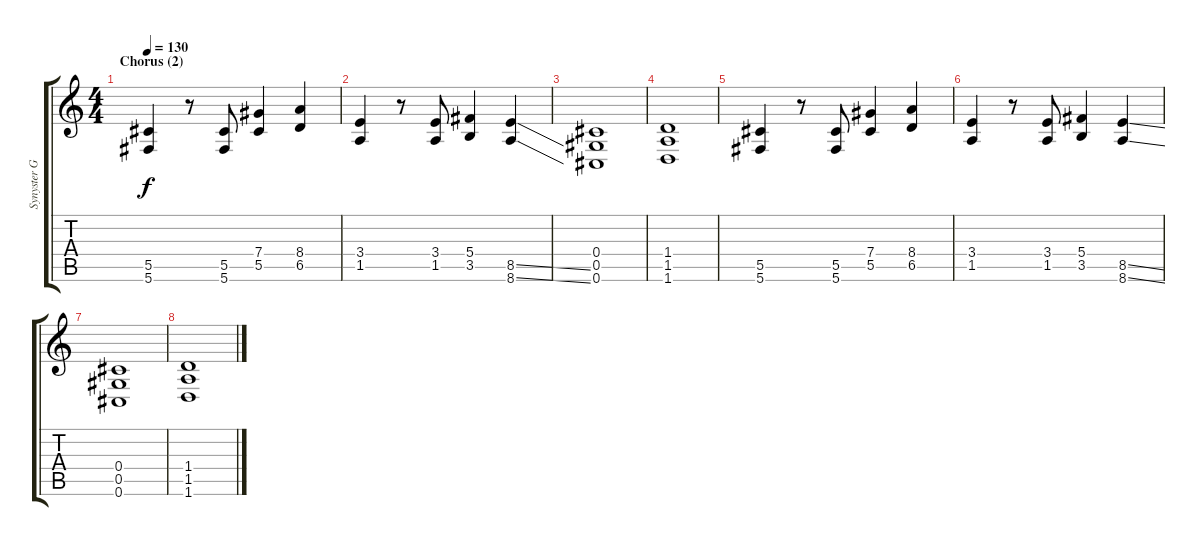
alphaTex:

\track ("Synyster Gates (Lead)" "Synyster G") {instrument distortionguitar}
\staff {score tabs}
\tuning (Eb4 Bb3 Gb3 Db3 Ab2 Db2) {hide}
\ts (4 4)
\section ("" "Chorus (2)")
\tempo 130
\clef g2
\ks c
(5.5 5.6).4{dy f} r.8 (5.5 5.6).8 (7.4 5.5).4 (8.4 6.5).4 |
(3.4 1.5).4 r.8 (3.4 1.5).8 (5.4 3.5).4 (8.5{ss} 8.6{ss}).4 |
(0.4 0.5 0.6).1 |
(1.4 1.5 1.6).1 |
(5.5 5.6).4 r.8 (5.5 5.6).8 (7.4 5.5).4 (8.4 6.5).4 |
(3.4 1.5).4 r.8 (3.4 1.5).8 (5.4 3.5).4 (8.5{ss} 8.6{ss}).4 |
(0.4 0.5 0.6).1 |
(1.4 1.5 1.6).1
